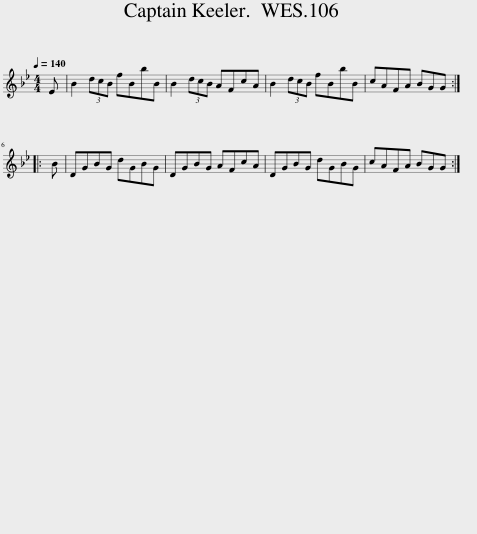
X:1
L:1/8
Q:1/4=140
M:4/4
I:linebreak $
K:Bb
V:1 treble
V:1
 E | B2 (3dcB fBbB | B2 (3dcB AFcA | B2 (3dcB fBbB | cAFA BGG ::$ %5
 B | DGBG dGBG | DGBG AFcA | DGBG dGBG | cAFA BGG :| %10
